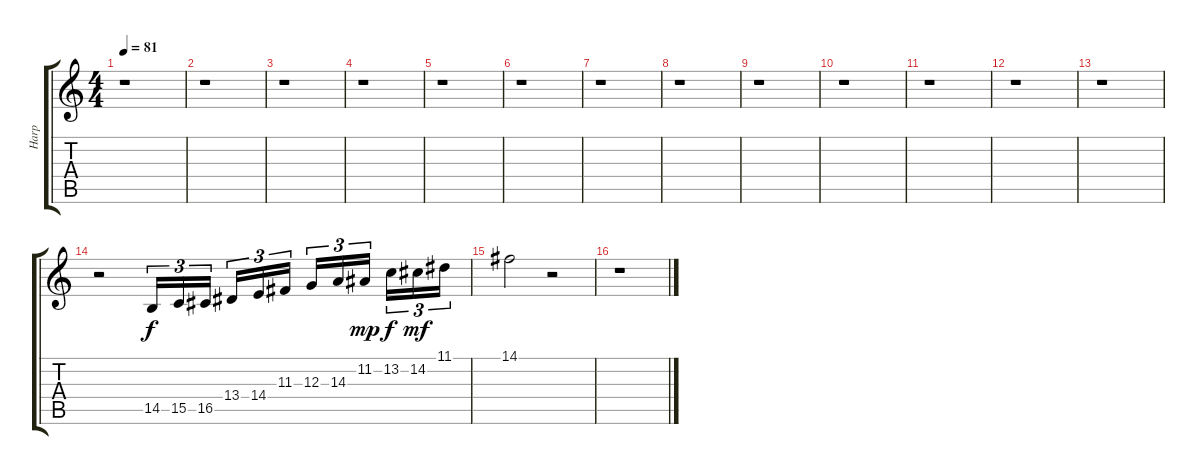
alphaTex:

\track ("Harp" "Harp") {instrument orchestralharp}
\staff {score tabs}
\tuning (E4 B3 G3 D3 A2 E2) {hide}
\ts (4 4)
\tempo 81
\clef g2
\ks c
r.1{dy f} |
r.1 |
r.1 |
r.1 |
r.1 |
r.1 |
r.1 |
r.1 |
r.1 |
r.1 |
r.1 |
r.1 |
r.1 |
r.2 14.5.16{tu (3 2)} 15.5.16{tu (3 2)} 16.5.16{tu (3 2)} 13.4.16{tu (3 2)} 14.4.16{tu (3 2)} 11.3.16{tu (3 2)} 12.3.16{tu (3 2)} 14.3.16{tu (3 2)} 11.2.16{tu (3 2) dy mp} 13.2.16{tu (3 2) dy f} 14.2.16{tu (3 2) dy mf} 11.1.16{tu (3 2)} |
14.1.2 r.2 |
r.1
